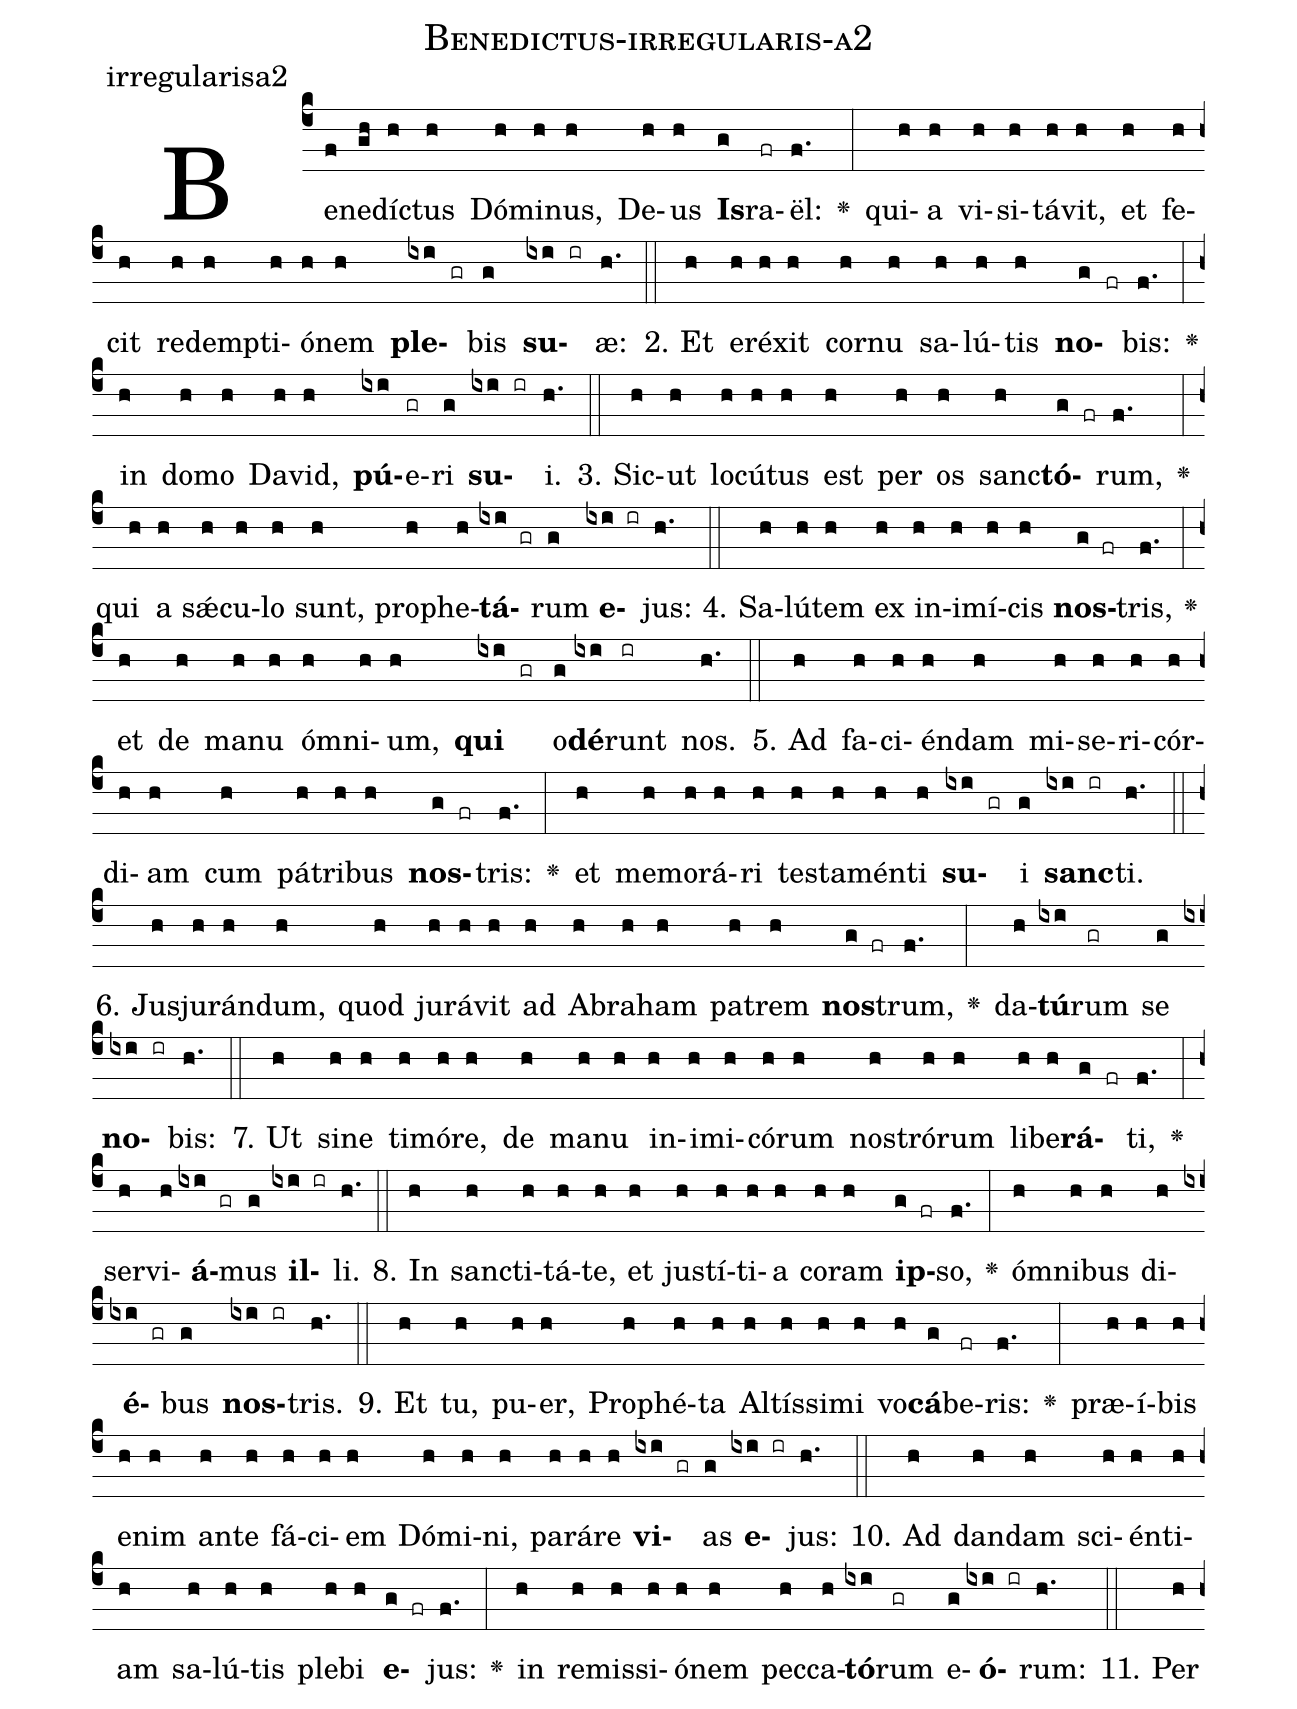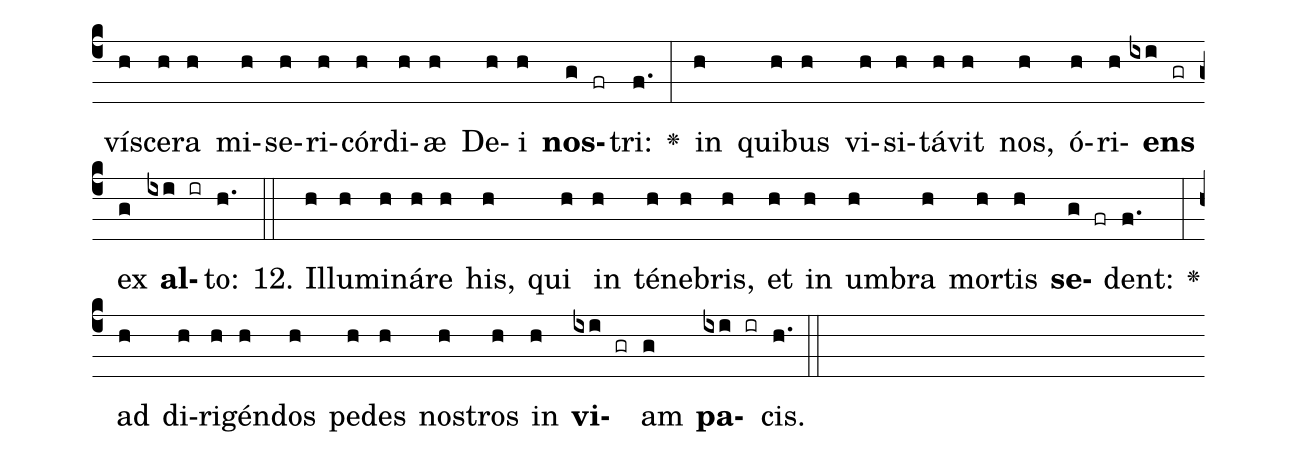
name: Benedictus-irregularis-a2;
annotation: irregularisa2;
%%
(c4)Be(f)ne(gh)díc(h)tus(h) Dó(h)mi(h)nus,(h) De(h)us(h) <b>Is</b>(g)ra(fr)ël:(f.) <v>\greheightstar</v>(:) qui(h)a(h) vi(h)si(h)tá(h)vit,(h) et(h) fe(h)cit(h) red(h)emp(h)ti(h)ó(h)nem(h) <b>ple</b>(ixi gr)bis(g) <b>su</b>(ixi ir)æ:(h.) (::)
2. Et(h) e(h)ré(h)xit(h) cor(h)nu(h) sa(h)lú(h)tis(h) <b>no</b>(g fr)bis:(f.) <v>\greheightstar</v>(:) in(h) do(h)mo(h) Da(h)vid,(h) <b>pú</b>(ixi)e(gr)ri(g) <b>su</b>(ixi ir)i.(h.) (::)
3. Sic(h)ut(h) lo(h)cú(h)tus(h) est(h) per(h) os(h) sanc(h)<b>tó</b>(g fr)rum,(f.) <v>\greheightstar</v>(:) qui(h) a(h) sǽ(h)cu(h)lo(h) sunt,(h) pro(h)phe(h)<b>tá</b>(ixi gr)rum(g) <b>e</b>(ixi ir)jus:(h.) (::)
4. Sa(h)lú(h)tem(h) ex(h) in(h)i(h)mí(h)cis(h) <b>nos</b>(g fr)tris,(f.) <v>\greheightstar</v>(:) et(h) de(h) ma(h)nu(h) óm(h)ni(h)um,(h) <b>qui</b>(ixi gr) o(g)<b>dé</b>(ixi)runt(ir) nos.(h.) (::)
5. Ad(h) fa(h)ci(h)én(h)dam(h) mi(h)se(h)ri(h)cór(h)di(h)am(h) cum(h) pá(h)tri(h)bus(h) <b>nos</b>(g fr)tris:(f.) <v>\greheightstar</v>(:) et(h) me(h)mo(h)rá(h)ri(h) tes(h)ta(h)mén(h)ti(h) <b>su</b>(ixi gr)i(g) <b>sanc</b>(ixi ir)ti.(h.) (::)
6. Ju(h)sju(h)rán(h)dum,(h) quod(h) ju(h)rá(h)vit(h) ad(h) A(h)bra(h)ham(h) pa(h)trem(h) <b>nos</b>(g fr)trum,(f.) <v>\greheightstar</v>(:) da(h)<b>tú</b>(ixi)rum(gr) se(g) <b>no</b>(ixi ir)bis:(h.) (::)
7. Ut(h) si(h)ne(h) ti(h)mó(h)re,(h) de(h) ma(h)nu(h) in(h)i(h)mi(h)có(h)rum(h) nos(h)tró(h)rum(h) li(h)be(h)<b>rá</b>(g fr)ti,(f.) <v>\greheightstar</v>(:) ser(h)vi(h)<b>á</b>(ixi gr)mus(g) <b>il</b>(ixi ir)li.(h.) (::)
8. In(h) sanc(h)ti(h)tá(h)te,(h) et(h) jus(h)tí(h)ti(h)a(h) co(h)ram(h) <b>ip</b>(g fr)so,(f.) <v>\greheightstar</v>(:) óm(h)ni(h)bus(h) di(h)<b>é</b>(ixi gr)bus(g) <b>nos</b>(ixi ir)tris.(h.) (::)
9. Et(h) tu,(h) pu(h)er,(h) Pro(h)phé(h)ta(h) Al(h)tís(h)si(h)mi(h) vo(h)<b>cá</b>(g)be(fr)ris:(f.) <v>\greheightstar</v>(:) præ(h)í(h)bis(h) e(h)nim(h) an(h)te(h) fá(h)ci(h)em(h) Dó(h)mi(h)ni,(h) pa(h)rá(h)re(h) <b>vi</b>(ixi gr)as(g) <b>e</b>(ixi ir)jus:(h.) (::)
10. Ad(h) dan(h)dam(h) sci(h)én(h)ti(h)am(h) sa(h)lú(h)tis(h) ple(h)bi(h) <b>e</b>(g fr)jus:(f.) <v>\greheightstar</v>(:) in(h) re(h)mis(h)si(h)ó(h)nem(h) pec(h)ca(h)<b>tó</b>(ixi)rum(gr) e(g)<b>ó</b>(ixi ir)rum:(h.) (::)
11. Per(h) ví(h)sce(h)ra(h) mi(h)se(h)ri(h)cór(h)di(h)æ(h) De(h)i(h) <b>nos</b>(g fr)tri:(f.) <v>\greheightstar</v>(:) in(h) qui(h)bus(h) vi(h)si(h)tá(h)vit(h) nos,(h) ó(h)ri(h)<b>ens</b>(ixi gr) ex(g) <b>al</b>(ixi ir)to:(h.) (::)
12. Il(h)lu(h)mi(h)ná(h)re(h) his,(h) qui(h) in(h) té(h)ne(h)bris,(h) et(h) in(h) um(h)bra(h) mor(h)tis(h) <b>se</b>(g fr)dent:(f.) <v>\greheightstar</v>(:) ad(h) di(h)ri(h)gén(h)dos(h) pe(h)des(h) nos(h)tros(h) in(h) <b>vi</b>(ixi gr)am(g) <b>pa</b>(ixi ir)cis.(h.) (::)
